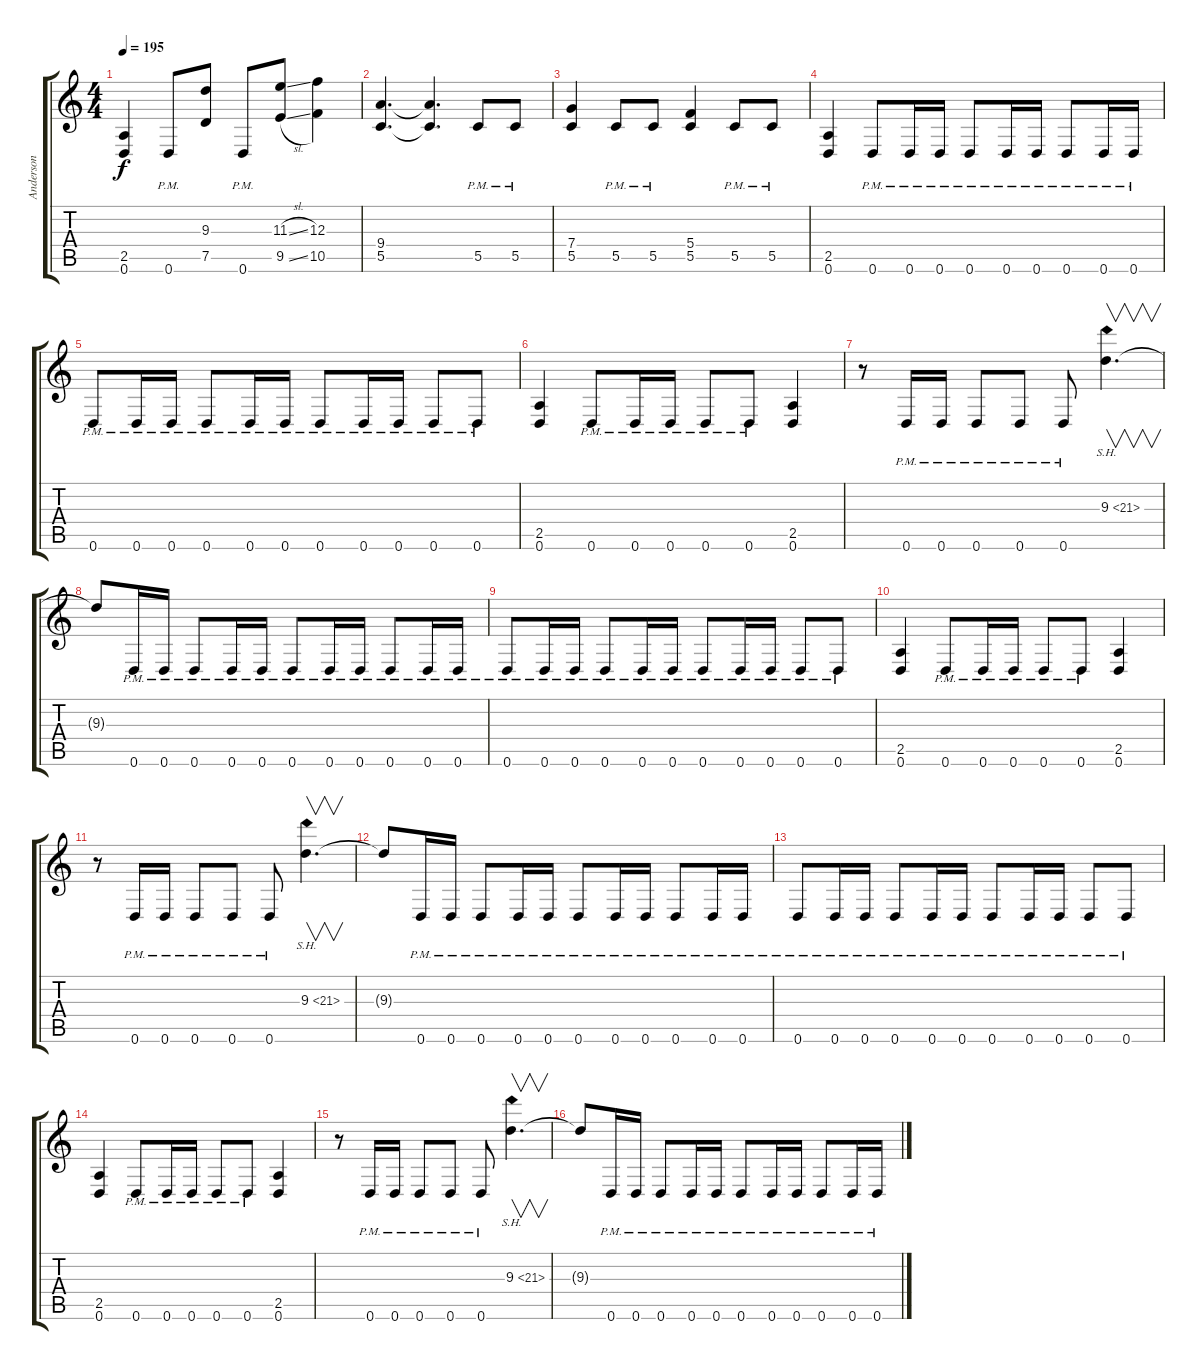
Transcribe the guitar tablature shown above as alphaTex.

\track ("Anderson" "Anderson") {instrument distortionguitar}
\staff {score tabs}
\tuning (D4 A3 F3 C3 G2 D2) {hide}
\ts (4 4)
\tempo 195
\clef g2
\ks c
(2.5 0.6).4{dy f} 0.6{pm}.8 (9.3 7.5).8 0.6{pm}.8 (11.3{sl} 9.5{sl}).8 (12.3 10.5).4 |
(9.4 5.5).4{d} (9.4{t} 5.5{t}).4{d} 5.5{pm}.8 5.5{pm}.8 |
(7.4 5.5).4 5.5{pm}.8 5.5{pm}.8 (5.4 5.5).4 5.5{pm}.8 5.5{pm}.8 |
(2.5 0.6).4 0.6{pm}.8 0.6{pm}.16 0.6{pm}.16 0.6{pm}.8 0.6{pm}.16 0.6{pm}.16 0.6{pm}.8 0.6{pm}.16 0.6{pm}.16 |
0.6{pm}.8 0.6{pm}.16 0.6{pm}.16 0.6{pm}.8 0.6{pm}.16 0.6{pm}.16 0.6{pm}.8 0.6{pm}.16 0.6{pm}.16 0.6{pm}.8 0.6{pm}.8 |
(2.5 0.6).4 0.6{pm}.8 0.6{pm}.16 0.6{pm}.16 0.6{pm}.8 0.6{pm}.8 (2.5 0.6).4 |
r.8 0.6{pm}.16 0.6{pm}.16 0.6{pm}.8 0.6{pm}.8 0.6{pm}.8 9.3{sh 12}.4{v d} |
9.3{t}.8 0.6{pm}.16 0.6{pm}.16 0.6{pm}.8 0.6{pm}.16 0.6{pm}.16 0.6{pm}.8 0.6{pm}.16 0.6{pm}.16 0.6{pm}.8 0.6{pm}.16 0.6{pm}.16 |
0.6{pm}.8 0.6{pm}.16 0.6{pm}.16 0.6{pm}.8 0.6{pm}.16 0.6{pm}.16 0.6{pm}.8 0.6{pm}.16 0.6{pm}.16 0.6{pm}.8 0.6{pm}.8 |
(2.5 0.6).4 0.6{pm}.8 0.6{pm}.16 0.6{pm}.16 0.6{pm}.8 0.6{pm}.8 (2.5 0.6).4 |
r.8 0.6{pm}.16 0.6{pm}.16 0.6{pm}.8 0.6{pm}.8 0.6{pm}.8 9.3{sh 12}.4{v d} |
9.3{t}.8 0.6{pm}.16 0.6{pm}.16 0.6{pm}.8 0.6{pm}.16 0.6{pm}.16 0.6{pm}.8 0.6{pm}.16 0.6{pm}.16 0.6{pm}.8 0.6{pm}.16 0.6{pm}.16 |
0.6{pm}.8 0.6{pm}.16 0.6{pm}.16 0.6{pm}.8 0.6{pm}.16 0.6{pm}.16 0.6{pm}.8 0.6{pm}.16 0.6{pm}.16 0.6{pm}.8 0.6{pm}.8 |
(2.5 0.6).4 0.6{pm}.8 0.6{pm}.16 0.6{pm}.16 0.6{pm}.8 0.6{pm}.8 (2.5 0.6).4 |
r.8 0.6{pm}.16 0.6{pm}.16 0.6{pm}.8 0.6{pm}.8 0.6{pm}.8 9.3{sh 12}.4{v d} |
9.3{t}.8 0.6{pm}.16 0.6{pm}.16 0.6{pm}.8 0.6{pm}.16 0.6{pm}.16 0.6{pm}.8 0.6{pm}.16 0.6{pm}.16 0.6{pm}.8 0.6{pm}.16 0.6{pm}.16
